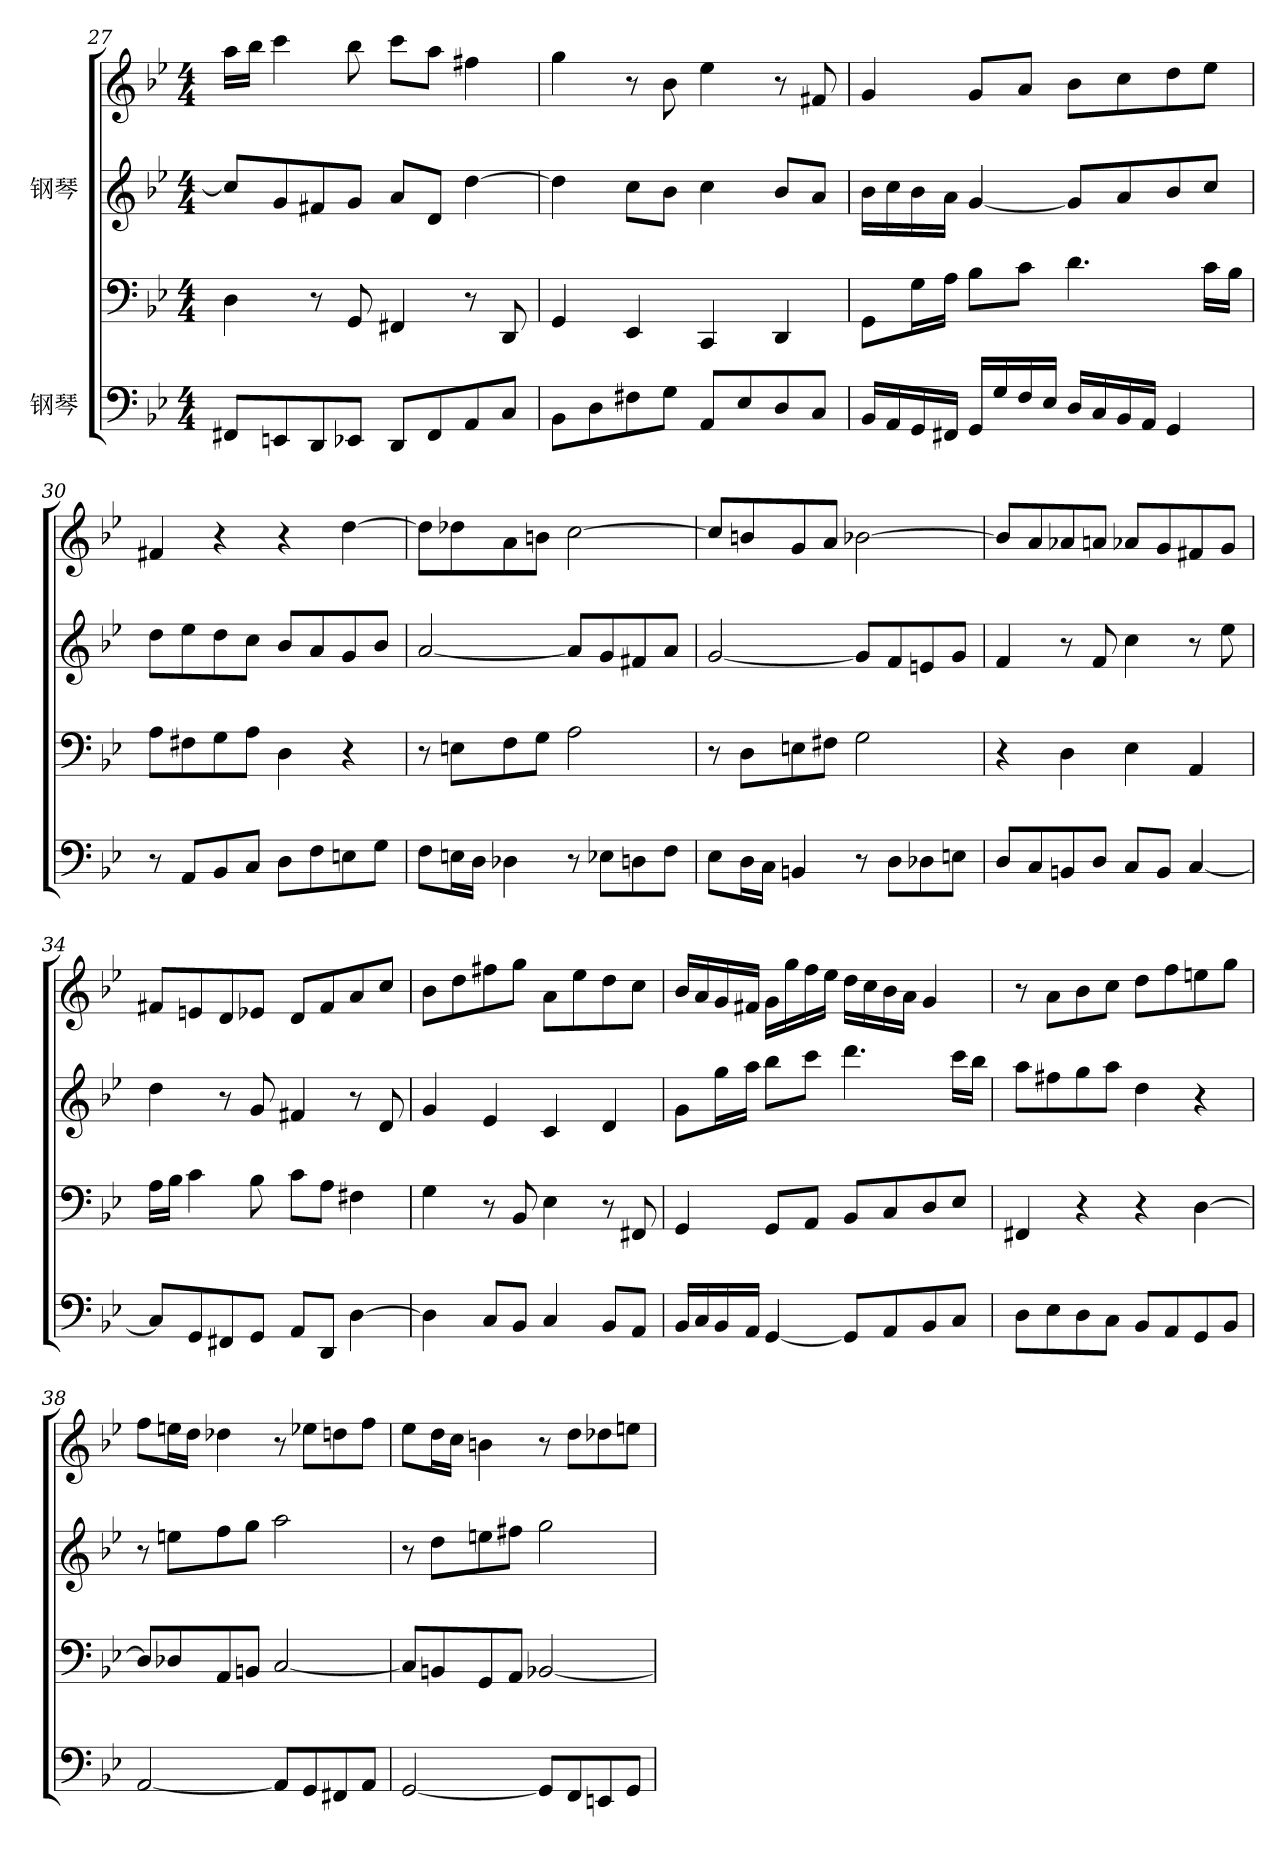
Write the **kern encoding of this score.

**kern	**kern	**kern	**kern
*part2	*part2	*part1	*part1
*staff4	*staff3	*staff2	*staff1
*I"钢琴	*	*I"钢琴	*
!!LO:LB:g=z
*clefF4	*clefF4	*clefG2	*clefG2
*k[b-e-]	*k[b-e-]	*k[b-e-]	*k[b-e-]
*M4/4	*M4/4	*M4/4	*M4/4
=27	=27	=27	=27
8FF#X/L	4D\	8cc/L]	16aa\LL
.	.	.	16bb-\JJ
8EEn/	.	8g/	4ccc\
8DD/	8r	8f#X/	.
8EE-X/J	8GG/	8g/J	8bb-\
8DD/L	4FF#X/	8a/L	8ccc\L
8FF#/	.	8d/J	8aa\J
8AA/	8r	[4dd\	4ff#X\
8C/J	8DD/	.	.
=28	=28	=28	=28
8BB-\L	4GG/	4dd\]	4gg\
8D\	.	.	.
8F#X\	4EE-/	8cc\L	8r
8G\J	.	8b-\J	8b-\
8AA/L	4CC/	4cc\	4ee-\
8E-/	.	.	.
8D/	4DD/	8b-/L	8r
8C/J	.	8a/J	8f#X/
=29	=29	=29	=29
16BB-/LL	8GG\L	16b-\LL	4g/
16AA/	.	16cc\	.
16GG/	16G\L	16b-\	.
16FF#X/JJ	16A\JJ	16a\JJ	.
16GG/LL	8B-\L	[4g/	8g/L
16G/	.	.	.
16F/	8c\J	.	8a/J
16E-/JJ	.	.	.
16D/LL	4.d\	8g/L]	8b-\L
16C/	.	.	.
16BB-/	.	8a/	8cc\
16AA/JJ	.	.	.
4GG/	.	8b-/	8dd\
.	16c\LL	8cc/J	8ee-\J
.	16B-\JJ	.	.
!!LO:PB:g=z
=30	=30	=30	=30
8r	8A\L	8dd\L	4f#X/
8AA/L	8F#X\	8ee-\	.
8BB-/	8G\	8dd\	4r
8C/J	8A\J	8cc\J	.
8D\L	4D\	8b-/L	4r
8F\	.	8a/	.
8En\	4r	8g/	[4dd\
8G\J	.	8b-/J	.
=31	=31	=31	=31
8F\L	8r	[2a/	8dd\L]
16En\L	8En\L	.	8dd-X\
16D\JJ	.	.	.
4D-X\	8F\	.	8a\
.	8G\J	.	8bn\J
8r	2A\	8a/L]	[2cc\
8E-X\L	.	8g/	.
8Dn\	.	8f#X/	.
8F\J	.	8a/J	.
=32	=32	=32	=32
8E-\L	8r	[2g/	8cc/L]
16D\L	8D\L	.	8bn/
16C\JJ	.	.	.
4BBn/	8En\	.	8g/
.	8F#X\J	.	8a/J
8r	2G\	8g/L]	[2b-X\
8D\L	.	8f/	.
8D-X\	.	8en/	.
8En\J	.	8g/J	.
!!LO:LB:g=z
=33	=33	=33	=33
8D/L	4r	4f/	8b-/L]
8C/	.	.	8a/
8BBn/	4D\	8r	8a-X/
8D/J	.	8f/	8an/J
8C/L	4E-\	4cc\	8a-X/L
8BB/J	.	.	8g/
[4C/	4AA/	8r	8f#X/
.	.	8ee-\	8g/J
=34	=34	=34	=34
8C/L]	16A\LL	4dd\	8f#X/L
.	16B-\JJ	.	.
8GG/	4c\	.	8en/
8FF#X/	.	8r	8d/
8GG/J	8B-\	8g/	8e-X/J
8AA/L	8c\L	4f#X/	8d/L
8DD/J	8A\J	.	8f#/
[4D\	4F#X\	8r	8a/
.	.	8d/	8cc/J
=35	=35	=35	=35
4D\]	4G\	4g/	8b-\L
.	.	.	8dd\
8C/L	8r	4e-/	8ff#X\
8BB-/J	8BB-/	.	8gg\J
4C/	4E-\	4c/	8a\L
.	.	.	8ee-\
8BB-/L	8r	4d/	8dd\
8AA/J	8FF#X/	.	8cc\J
!!LO:LB:g=z
=36	=36	=36	=36
16BB-/LL	4GG/	8g\L	16b-/LL
16C/	.	.	16a/
16BB-/	.	16gg\L	16g/
16AA/JJ	.	16aa\JJ	16f#X/JJ
[4GG/	8GG/L	8bb-\L	16g\LL
.	.	.	16gg\
.	8AA/J	8ccc\J	16ff\
.	.	.	16ee-\JJ
8GG/L]	8BB-/L	4.ddd\	16dd\LL
.	.	.	16cc\
8AA/	8C/	.	16b-\
.	.	.	16a\JJ
8BB-/	8D/	.	4g/
8C/J	8E-/J	16ccc\LL	.
.	.	16bb-\JJ	.
=37	=37	=37	=37
8D\L	4FF#X/	8aa\L	8r
8E-\	.	8ff#X\	8a\L
8D\	4r	8gg\	8b-\
8C\J	.	8aa\J	8cc\J
8BB-/L	4r	4dd\	8dd\L
8AA/	.	.	8ff\
8GG/	[4D\	4r	8een\
8BB-/J	.	.	8gg\J
=38	=38	=38	=38
[2AA/	8D/L]	8r	8ff\L
.	8D-X/	8een\L	16een\L
.	.	.	16dd\JJ
.	8AA/	8ff\	4dd-X\
.	8BBn/J	8gg\J	.
8AA/L]	[2C/	2aa\	8r
8GG/	.	.	8ee-X\L
8FF#X/	.	.	8ddn\
8AA/J	.	.	8ff\J
!!LO:PB:g=z
=39	=39	=39	=39
[2GG/	8C/L]	8r	8ee-\L
.	8BBn/	8dd\L	16dd\L
.	.	.	16cc\JJ
.	8GG/	8een\	4bn\
.	8AA/J	8ff#X\J	.
8GG/L]	[2BB-X/	2gg\	8r
8FF/	.	.	8dd\L
8EEn/	.	.	8dd-X\
8GG/J	.	.	8een\J
=	=	=	=
*-	*-	*-	*-
